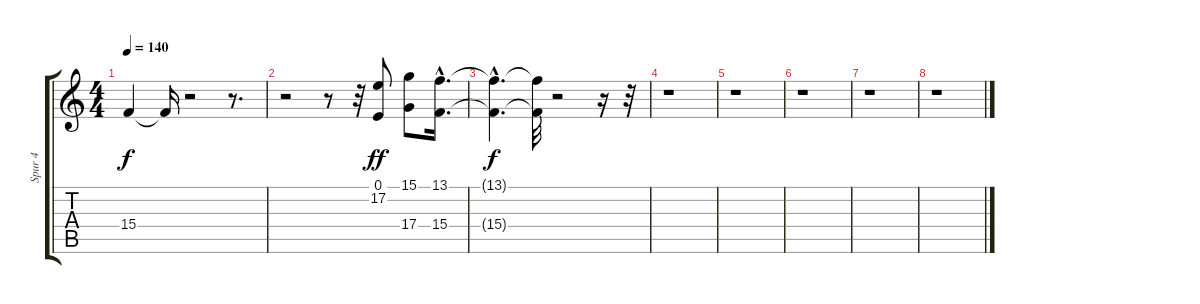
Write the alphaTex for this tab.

\track ("Spur 4" "Spur 4") {instrument synthbrass1}
\staff {score tabs}
\tuning (E4 B3 G3 D3 A2 E2) {hide}
\ts (4 4)
\tempo 140
\clef g2
\ks c
15.4{t}.4{dy f} 15.4{t}.16 r.2 r.8{d} |
r.2 r.8 r.32 (0.1 17.2).8{dy ff} (15.1 17.4).8 (13.1{hac} 15.4{hac}).16{d} |
(13.1{hac t} 15.4{hac t}).4{d dy f} (13.1{t} 15.4{t}).32 r.2 r.16 r.32 |
r.1 |
r.1 |
r.1 |
r.1 |
r.1
